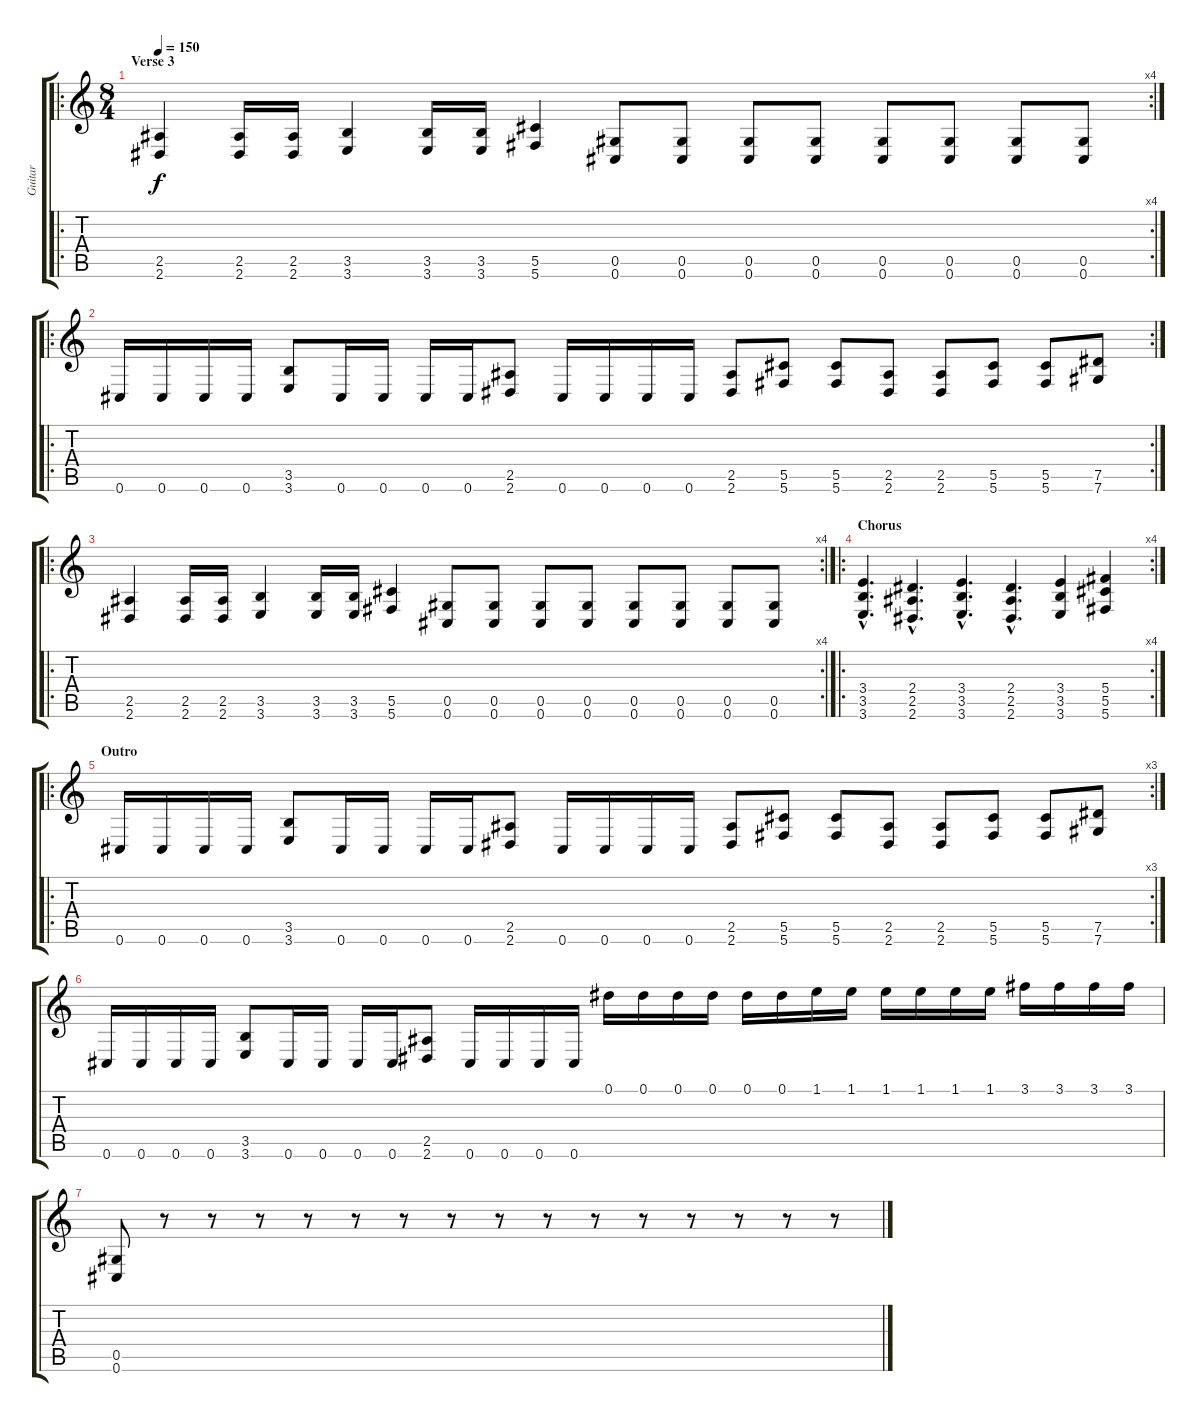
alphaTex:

\track ("Guitar" "Guitar") {instrument distortionguitar}
\staff {score tabs}
\tuning (Eb4 Bb3 Gb3 Db3 Ab2 Db2) {hide}
\ro
\rc 4
\ts (8 4)
\section ("" "Verse 3")
\tempo 150
\clef g2
\ks c
(2.5 2.6).4{dy f} (2.5 2.6).16 (2.5 2.6).16 (3.5 3.6).4 (3.5 3.6).16 (3.5 3.6).16 (5.5 5.6).4 (0.5 0.6).8 (0.5 0.6).8 (0.5 0.6).8 (0.5 0.6).8 (0.5 0.6).8 (0.5 0.6).8 (0.5 0.6).8 (0.5 0.6).8 |
\ro
\rc 2
0.6.16 0.6.16 0.6.16 0.6.16 (3.5 3.6).8 0.6.16 0.6.16 0.6.16 0.6.16 (2.5 2.6).8 0.6.16 0.6.16 0.6.16 0.6.16 (2.5 2.6).8 (5.5 5.6).8 (5.5 5.6).8 (2.5 2.6).8 (2.5 2.6).8 (5.5 5.6).8 (5.5 5.6).8 (7.5 7.6).8 |
\ro
\rc 4
(2.5 2.6).4 (2.5 2.6).16 (2.5 2.6).16 (3.5 3.6).4 (3.5 3.6).16 (3.5 3.6).16 (5.5 5.6).4 (0.5 0.6).8 (0.5 0.6).8 (0.5 0.6).8 (0.5 0.6).8 (0.5 0.6).8 (0.5 0.6).8 (0.5 0.6).8 (0.5 0.6).8 |
\ro
\rc 4
\section ("" "Chorus")
(3.4{hac} 3.5{hac} 3.6{hac}).4{d} (2.4{hac} 2.5{hac} 2.6{hac}).4{d} (3.4{hac} 3.5{hac} 3.6{hac}).4{d} (2.4{hac} 2.5{hac} 2.6{hac}).4{d} (3.4 3.5 3.6).4 (5.4 5.5 5.6).4 |
\ro
\rc 3
\section ("" "Outro")
0.6.16 0.6.16 0.6.16 0.6.16 (3.5 3.6).8 0.6.16 0.6.16 0.6.16 0.6.16 (2.5 2.6).8 0.6.16 0.6.16 0.6.16 0.6.16 (2.5 2.6).8 (5.5 5.6).8 (5.5 5.6).8 (2.5 2.6).8 (2.5 2.6).8 (5.5 5.6).8 (5.5 5.6).8 (7.5 7.6).8 |
0.6.16 0.6.16 0.6.16 0.6.16 (3.5 3.6).8 0.6.16 0.6.16 0.6.16 0.6.16 (2.5 2.6).8 0.6.16 0.6.16 0.6.16 0.6.16 0.1.16 0.1.16 0.1.16 0.1.16 0.1.16 0.1.16 1.1.16 1.1.16 1.1.16 1.1.16 1.1.16 1.1.16 3.1.16 3.1.16 3.1.16 3.1.16 |
(0.5 0.6).8 r.8 r.8 r.8 r.8 r.8 r.8 r.8 r.8 r.8 r.8 r.8 r.8 r.8 r.8 r.8
